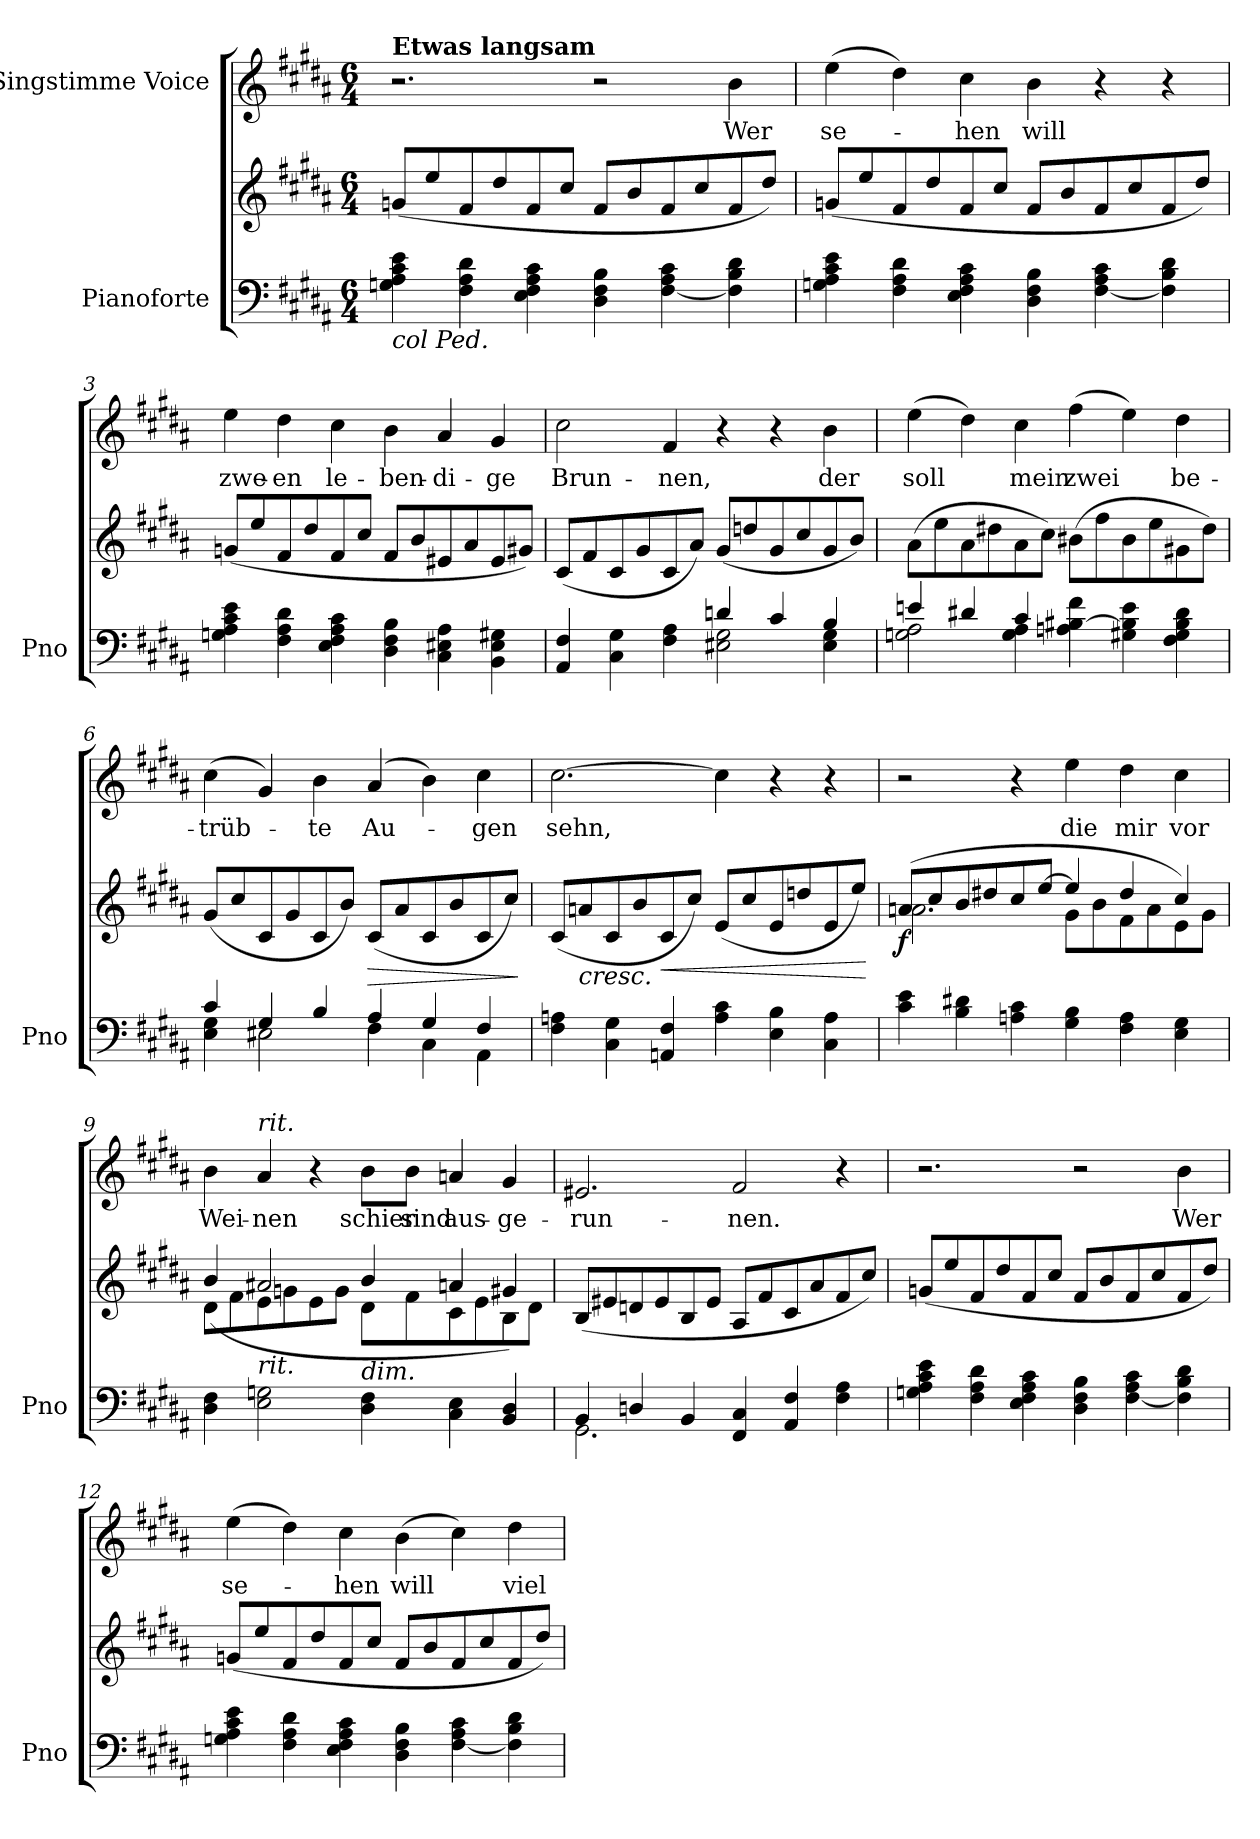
**kern	**kern	**dynam	**kern	**text
*part2	*part2	*part2	*part1	*part1
*staff3	*staff2	*staff2/3	*staff1	*staff1
*I"Pianoforte	*	*	*I"Singstimme Voice	*
*I'Pno	*	*	*	*
*clefF4	*clefG2	*	*clefG2	*
*k[f#c#g#d#a#]	*k[f#c#g#d#a#]	*	*k[f#c#g#d#a#]	*
*M6/4	*M6/4	*	*M6/4	*
=1	=1	=1	=1	=1
!	!	!	!LO:TX:B:t=Etwas langsam	!
!LO:TX:b:i:t=col Ped.	!	!	!	!
!	!	!LO:DY:a	!	!
!	!	!LO:DY:n=1:a	!	!
4Gn\ 4A#\ 4c#\ 4e\	(<8gn/L	p other-dynamics	2.r	.
.	8ee/	.	.	.
4F#\ 4A#\ 4d#\	8f#/	.	.	.
.	8dd#/	.	.	.
4E\ 4F#\ 4A#\ 4c#\	8f#/	.	.	.
.	8cc#/J	.	.	.
4D#\ 4F#\ 4B\	8f#/L	.	2r	.
.	8b/	.	.	.
[4F#\ 4A#\ 4c#\	8f#/	.	.	.
.	8cc#/	.	.	.
!	!	!	!	!LO:LY:b
4F#\] 4B\ 4d#\	8f#/	.	4b\	Wer
.	8dd#/J)	.	.	.
=2	=2	=2	=2	=2
!	!	!	!	!LO:LY:b
4Gn\ 4A#\ 4c#\ 4e\	(<8gn/L	.	(>4ee\	se-
.	8ee/	.	.	.
4F#\ 4A#\ 4d#\	8f#/	.	4dd#\)	.
.	8dd#/	.	.	.
!	!	!	!	!LO:LY:b
4E\ 4F#\ 4A#\ 4c#\	8f#/	.	4cc#\	-hen
.	8cc#/J	.	.	.
!	!	!	!	!LO:LY:b
4D#\ 4F#\ 4B\	8f#/L	.	4b\	will
.	8b/	.	.	.
[4F#\ 4A#\ 4c#\	8f#/	.	4r	.
.	8cc#/	.	.	.
4F#\] 4B\ 4d#\	8f#/	.	4r	.
.	8dd#/J)	.	.	.
!!LO:LB:g=z
=3	=3	=3	=3	=3
!	!	!	!	!LO:LY:b
4Gn\ 4A#\ 4c#\ 4e\	(<8gn/L	.	4ee\	zwe-
.	8ee/	.	.	.
!	!	!	!	!LO:LY:b
4F#\ 4A#\ 4d#\	8f#/	.	4dd#\	-en
.	8dd#/	.	.	.
!	!	!	!	!LO:LY:b
4E\ 4F#\ 4A#\ 4c#\	8f#/	.	4cc#\	le-
.	8cc#/J	.	.	.
!	!	!	!	!LO:LY:b
4D#\ 4F#\ 4B\	8f#/L	.	4b\	-ben-
.	8b/	.	.	.
!	!	!	!	!LO:LY:b
4C#\ 4E#X\ 4A#\	8e#X/	.	4a#/	-di-
.	8a#/	.	.	.
!	!	!	!	!LO:LY:b
4BB\ 4E#\ 4G#i\	8e#/	.	4g#/	-ge
.	8g#i/J)	.	.	.
=4	=4	=4	=4	=4
*^	*	*	*	*
!	!	!	!	!	!LO:LY:b
4AA#/ 4F#/	2.ryy	(<8c#/L	.	2cc#\	Brun-
.	.	8f#/	.	.	.
4C#\ 4G#\	.	8c#/	.	.	.
.	.	8g#/	.	.	.
!	!	!	!	!	!LO:LY:b
4F#\ 4A#\	.	8c#/	.	4f#/	-nen,
.	.	8a#/J)	.	.	.
2E#X\ 2G#\	4dn/	(<8g#/L	.	4r	.
.	.	8ddn/	.	.	.
.	4c#/	8g#/	.	4r	.
.	.	8cc#/	.	.	.
!	!	!	!	!	!LO:LY:b
4E#\ 4G#\	4B/	8g#/	.	4b\	der
.	.	8b/J)	.	.	.
=5	=5	=5	=5	=5	=5
!	!	!	!	!	!LO:LY:b
2Gn\ 2A#\	4en/	(>8a#\L	.	(>4ee\	soll
.	.	8ee\	.	.	.
.	4d#X/	8a#\	.	4dd#\)	.
.	.	8dd#X\	.	.	.
!	!	!	!	!	!LO:LY:b
4G\ 4A#\	4c#/	8a#\	.	4cc#\	mein
.	.	8cc#\J)	.	.	.
!	!	!	!	!	!LO:LY:b
4An\ [4B#X\ 4f#\	2.ryy	(>8b#X\L	.	(>4ff#\	zwei
.	.	8ff#\	.	.	.
4G#X\ 4B#\] 4e\	.	8b#\	.	4ee\)	.
.	.	8ee\	.	.	.
!	!	!	!	!	!LO:LY:b
4F#\ 4G#\ 4B#\ 4d#\	.	8g#X\	.	4dd#\	be-
.	.	8dd#\J)	.	.	.
!!LO:LB:g=z
=6	=6	=6	=6	=6	=6
!	!	!	!	!	!LO:LY:b
4c#/	4E\ 4G#\	(<8g#/L	.	(>4cc#\	-trüb-
.	.	8cc#/	.	.	.
4G#/	2E#X\	8c#/	.	4g#/)	.
.	.	8g#/	.	.	.
!	!	!	!	!	!LO:LY:b
4B/	.	8c#/	.	4b\	-te
.	.	8b/J)	.	.	.
!	!	!	!LO:HP:b	!	!LO:LY:b
4A#/	4F#\	(<8c#/L	>	(>4a#/	Au-
.	.	8a#/	.	.	.
4G#/	4C#\	8c#/	.	4b\)	.
.	.	8b/	.	.	.
!	!	!	!	!	!LO:LY:b
4F#/	4AA#\	8c#/	.	4cc#\	-gen
.	.	8cc#/J)	.	.	.
*v	*v	*	*	*	*
.	.	]	.	.
=7	=7	=7	=7	=7
!	!	!	!	!LO:LY:b
4F#\ 4An\	(<8c#/L	.	[2.cc#\	sehn,
!	!	!LO:HP:b	!	!
.	8an/	<	.	.
4C#\ 4G#\	8c#/	.	.	.
.	8b/	.	.	.
!	!	!LO:HP:b	!	!
4AAn/ 4F#/	8c#/	<	.	.
.	8cc#/J)	.	.	.
4A\ 4c#\	(<8e/L	.	4cc#\]	.
.	8cc#/	.	.	.
4E\ 4B\	8e/	.	4r	.
.	8ddn/	.	.	.
4C#\ 4A\	8e/	.	4r	.
.	8ee/J)	.	.	.
.	.	[	.	.
=8	=8	=8	=8	=8
*	*^	*	*	*
!	!	!	!LO:DY:b	!	!
4c#\ 4e\	(>8an/L	2.a\	f	2r	.
.	8cc#/	.	.	.	.
4B\ 4d#X\	8b/	.	.	.	.
.	8dd#X/	.	.	.	.
4An\ 4c#\	8cc#/	.	.	4r	.
.	[8ee/J	.	.	.	.
!	!	!	!	!	!LO:LY:b
4G#\ 4B\	4ee/]	8g#\L	[	4ee\	die
.	.	8b\	.	.	.
!	!	!	!	!	!LO:LY:b
4F#\ 4A\	4dd#/	8f#\	.	4dd#\	mir
.	.	8a\	.	.	.
!	!	!	!	!	!LO:LY:b
4E\ 4G#\	4cc#/)	8e\	.	4cc#\	vor
.	.	8g#\J	.	.	.
!!LO:LB:g=z
=9	=9	=9	=9	=9	=9
!	!	!	!	!	!LO:LY:b
4D#\ 4F#\	8d#\L	(>4b/	.	4b\	Wei-
.	8f#\	.	.	.	.
!	!	!	!	!LO:TX:a:i:t=rit.	!
!	!LO:TX:b:i:t=rit.	!	!	!	!
!	!	!	!	!	!LO:LY:b
2E\ 2Gn\	8e\	2a#X/	.	4a#/	-nen
.	8gn\	.	.	.	.
.	8e\	.	.	4r	.
.	(8g\J	.	.	.	.
!	!LO:TX:b:i:t=dim.	!	!	!	!
!	!	!	!	!	!LO:LY:b
4D#\ 4F#\	8d#\L	4b/	.	8b\L	schier
!	!	!	!	!	!LO:LY:b
.	8f#\	.	.	8b\J	sind
!	!	!	!	!	!LO:LY:b
4C#\ 4E\	8c#\	4an/	.	4an/	aus-
.	8e\	.	.	.	.
!	!	!	!	!	!LO:LY:b
4BB/ 4D#/	8B\	4g#X/)	.	4g#/	-ge-
.	8d#\J	.	.	.	.
*	*v	*v	*	*	*
=10	=10	=10	=10	=10
*^	*	*	*	*
!	!	!	!	!	!LO:LY:b
4BB/	2.GG#\	(<8B/L	.	2.e#X/	run-
.	.	8e#X/	.	.	.
4Dn/	.	8dn/	.	.	.
.	.	8e#/	.	.	.
4BB/	.	8B/	.	.	.
.	.	8e#/J	.	.	.
!	!	!	!	!	!LO:LY:b
4FF#/ 4C#/	2.ryy	8A#/L	.	2f#/	-nen.
.	.	8f#/	.	.	.
4AA#/ 4F#/	.	8c#/	.	.	.
.	.	8a#/	.	.	.
4F#\ 4A#\	.	8f#/	.	4r	.
.	.	8cc#/J)	.	.	.
*v	*v	*	*	*	*
=11	=11	=11	=11	=11
4Gn\ 4A#\ 4c#\ 4e\	(<8gn/L	.	2.r	.
.	8ee/	.	.	.
4F#\ 4A#\ 4d#\	8f#/	.	.	.
.	8dd#/	.	.	.
4E\ 4F#\ 4A#\ 4c#\	8f#/	.	.	.
.	8cc#/J	.	.	.
4D#\ 4F#\ 4B\	8f#/L	.	2r	.
.	8b/	.	.	.
[4F#\ 4A#\ 4c#\	8f#/	.	.	.
.	8cc#/	.	.	.
!	!	!	!	!LO:LY:b
4F#\] 4B\ 4d#\	8f#/	.	4b\	Wer
.	8dd#/J)	.	.	.
!!LO:PB:g=z
=12	=12	=12	=12	=12
!	!	!	!	!LO:LY:b
4Gn\ 4A#\ 4c#\ 4e\	(<8gn/L	.	(>4ee\	se-
.	8ee/	.	.	.
4F#\ 4A#\ 4d#\	8f#/	.	4dd#\)	.
.	8dd#/	.	.	.
!	!	!	!	!LO:LY:b
4E\ 4F#\ 4A#\ 4c#\	8f#/	.	4cc#\	-hen
.	8cc#/J	.	.	.
!	!	!	!	!LO:LY:b
4D#\ 4F#\ 4B\	8f#/L	.	(>4b\	will
.	8b/	.	.	.
[4F#\ 4A#\ 4c#\	8f#/	.	4cc#\)	.
.	8cc#/	.	.	.
!	!	!	!	!LO:LY:b
4F#\] 4B\ 4d#\	8f#/	.	4dd#\	viel
.	8dd#/J)	.	.	.
=	=	=	=	=
*-	*-	*-	*-	*-
